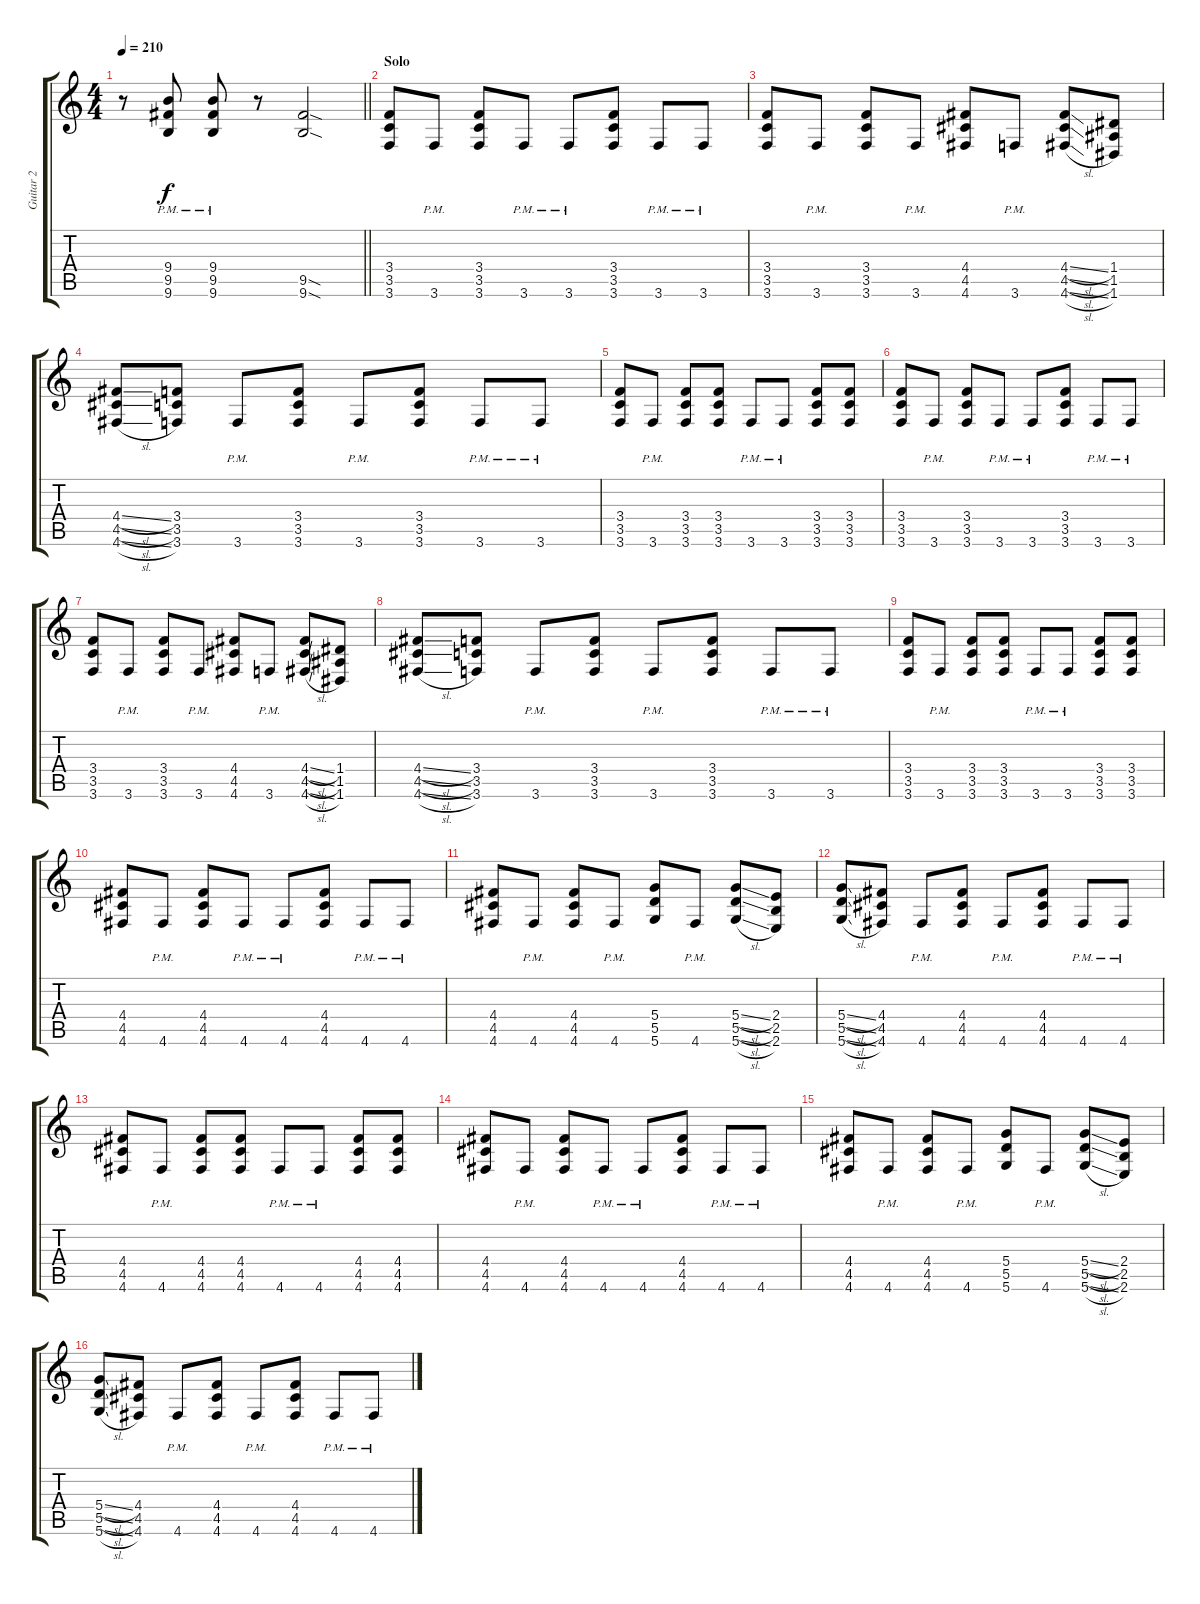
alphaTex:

\track ("Guitar 2" "Guitar 2") {instrument distortionguitar}
\staff {score tabs}
\tuning (E4 B3 G3 D3 A2 D2) {hide}
\ts (4 4)
\tempo 210
\clef g2
\barLineRight lightlight
\ks c
r.8{dy f} (9.4{pm} 9.5{pm} 9.6{pm}).8 (9.4{pm} 9.5{pm} 9.6{pm}).8 r.8 (9.5{sod} 9.6{sod}).2 |
\section ("" "Solo")
(3.4 3.5 3.6).8 3.6{pm}.8 (3.4 3.5 3.6).8 3.6{pm}.8 3.6{pm}.8 (3.4 3.5 3.6).8 3.6{pm}.8 3.6{pm}.8 |
(3.4 3.5 3.6).8 3.6{pm}.8 (3.4 3.5 3.6).8 3.6{pm}.8 (4.4 4.5 4.6).8 3.6{pm}.8 (4.4{sl} 4.5{sl} 4.6{sl}).8 (1.4 1.5 1.6).8 |
(4.4{sl} 4.5{sl} 4.6{sl}).8 (3.4 3.5 3.6).8 3.6{pm}.8 (3.4 3.5 3.6).8 3.6{pm}.8 (3.4 3.5 3.6).8 3.6{pm}.8 3.6{pm}.8 |
(3.4 3.5 3.6).8 3.6{pm}.8 (3.4 3.5 3.6).8 (3.4 3.5 3.6).8 3.6{pm}.8 3.6{pm}.8 (3.4 3.5 3.6).8 (3.4 3.5 3.6).8 |
(3.4 3.5 3.6).8 3.6{pm}.8 (3.4 3.5 3.6).8 3.6{pm}.8 3.6{pm}.8 (3.4 3.5 3.6).8 3.6{pm}.8 3.6{pm}.8 |
(3.4 3.5 3.6).8 3.6{pm}.8 (3.4 3.5 3.6).8 3.6{pm}.8 (4.4 4.5 4.6).8 3.6{pm}.8 (4.4{sl} 4.5{sl} 4.6{sl}).8 (1.4 1.5 1.6).8 |
(4.4{sl} 4.5{sl} 4.6{sl}).8 (3.4 3.5 3.6).8 3.6{pm}.8 (3.4 3.5 3.6).8 3.6{pm}.8 (3.4 3.5 3.6).8 3.6{pm}.8 3.6{pm}.8 |
(3.4 3.5 3.6).8 3.6{pm}.8 (3.4 3.5 3.6).8 (3.4 3.5 3.6).8 3.6{pm}.8 3.6{pm}.8 (3.4 3.5 3.6).8 (3.4 3.5 3.6).8 |
(4.4 4.5 4.6).8 4.6{pm}.8 (4.4 4.5 4.6).8 4.6{pm}.8 4.6{pm}.8 (4.4 4.5 4.6).8 4.6{pm}.8 4.6{pm}.8 |
(4.4 4.5 4.6).8 4.6{pm}.8 (4.4 4.5 4.6).8 4.6{pm}.8 (5.4 5.5 5.6).8 4.6{pm}.8 (5.4{sl} 5.5{sl} 5.6{sl}).8 (2.4 2.5 2.6).8 |
(5.4{sl} 5.5{sl} 5.6{sl}).8 (4.4 4.5 4.6).8 4.6{pm}.8 (4.4 4.5 4.6).8 4.6{pm}.8 (4.4 4.5 4.6).8 4.6{pm}.8 4.6{pm}.8 |
(4.4 4.5 4.6).8 4.6{pm}.8 (4.4 4.5 4.6).8 (4.4 4.5 4.6).8 4.6{pm}.8 4.6{pm}.8 (4.4 4.5 4.6).8 (4.4 4.5 4.6).8 |
(4.4 4.5 4.6).8 4.6{pm}.8 (4.4 4.5 4.6).8 4.6{pm}.8 4.6{pm}.8 (4.4 4.5 4.6).8 4.6{pm}.8 4.6{pm}.8 |
(4.4 4.5 4.6).8 4.6{pm}.8 (4.4 4.5 4.6).8 4.6{pm}.8 (5.4 5.5 5.6).8 4.6{pm}.8 (5.4{sl} 5.5{sl} 5.6{sl}).8 (2.4 2.5 2.6).8 |
(5.4{sl} 5.5{sl} 5.6{sl}).8 (4.4 4.5 4.6).8 4.6{pm}.8 (4.4 4.5 4.6).8 4.6{pm}.8 (4.4 4.5 4.6).8 4.6{pm}.8 4.6{pm}.8
